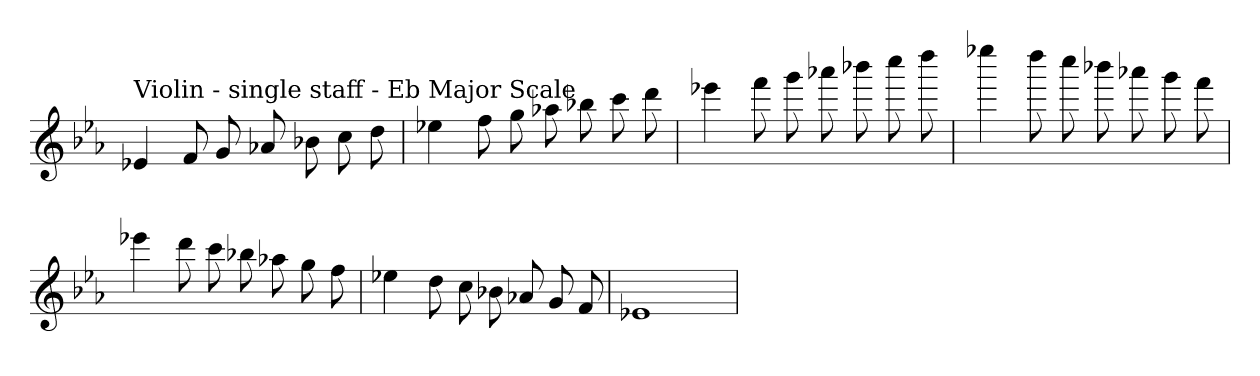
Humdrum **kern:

**kern
*part1
*staff1
*clefG2
*k[b-e-a-]
*E-:
=
!LO:TX:a:t=Violin - single staff - Eb Major Scale
4e-X
8f
8g
8a-X
8b-X
8cc
8dd
=
4ee-X
8ff
8gg
8aa-X
8bb-X
8ccc
8ddd
=
4eee-X
8fff
8ggg
8aaa-X
8bbb-X
8cccc
8dddd
=
4eeee-X
8dddd
8cccc
8bbb-X
8aaa-X
8ggg
8fff
=
4eee-X
8ddd
8ccc
8bb-X
8aa-X
8gg
8ff
=
4ee-X
8dd
8cc
8b-X
8a-X
8g
8f
=
1e-X
=
*-
